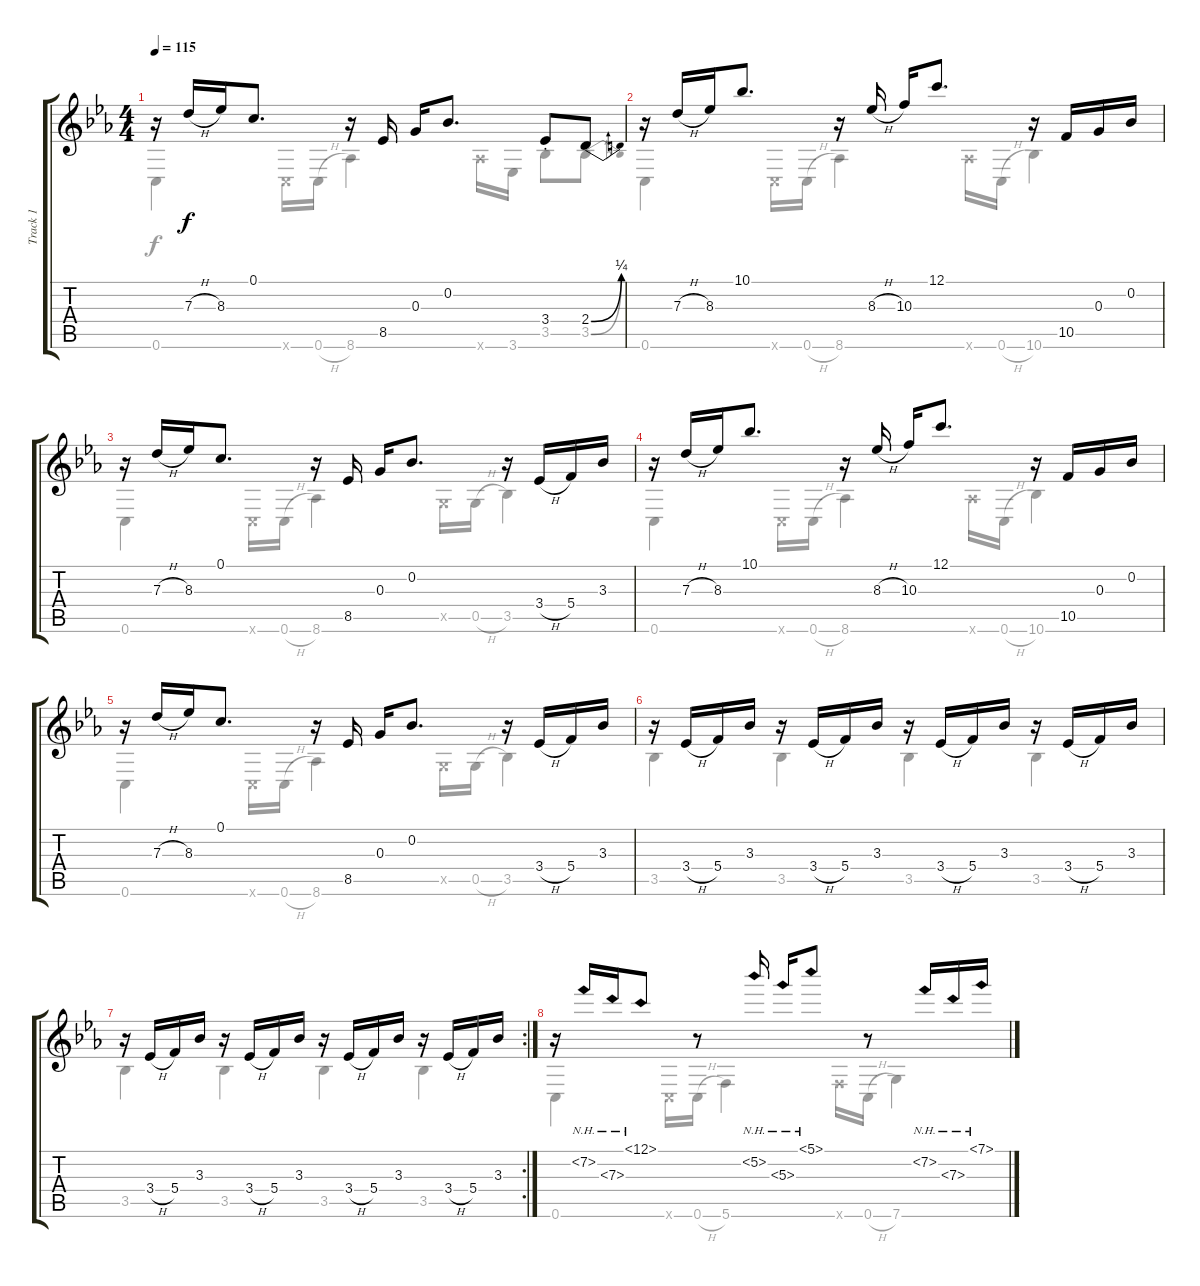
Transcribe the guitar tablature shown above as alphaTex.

\track ("Track 1" "Track 1") {instrument acousticguitarsteel}
\staff {score tabs}
\tuning (C4 Bb3 G3 C3 G2 C2) {hide}
\voice
\ts (4 4)
\tempo 115
\clef g2
\ks cminor
r.16{dy f} 7.3{h}.16 8.3.16 0.1.8{d} r.16 8.5.16 0.3.16 0.2.8{d} 3.4{st}.8 2.4{be (bend 0 0 60 1)}.8 |
r.16 7.3{h}.16 8.3.16 10.1.8{d} r.16 8.3{h}.16 10.3.16 12.1.8{d} r.16 10.5.16 0.3.16 0.2.16 |
r.16 7.3{h}.16 8.3.16 0.1.8{d} r.16 8.5.16 0.3.16 0.2.8{d} r.16 3.4{h}.16 5.4.16 3.3.16 |
r.16 7.3{h}.16 8.3.16 10.1.8{d} r.16 8.3{h}.16 10.3.16 12.1.8{d} r.16 10.5.16 0.3.16 0.2.16 |
r.16 7.3{h}.16 8.3.16 0.1.8{d} r.16 8.5.16 0.3.16 0.2.8{d} r.16 3.4{h}.16 5.4.16 3.3.16 |
r.16 3.4{h}.16 5.4.16 3.3.16 r.16 3.4{h}.16 5.4.16 3.3.16 r.16 3.4{h}.16 5.4.16 3.3.16 r.16 3.4{h}.16 5.4.16 3.3.16 |
\rc 2
r.16 3.4{h}.16 5.4.16 3.3.16 r.16 3.4{h}.16 5.4.16 3.3.16 r.16 3.4{h}.16 5.4.16 3.3.16 r.16 3.4{h}.16 5.4.16 3.3.16 |
r.16 7.2{nh}.16 7.3{nh}.16 12.1{nh}.8 r.8 5.2{nh}.16 5.3{nh}.16 5.1{nh}.8 r.8 7.2{nh}.16 7.3{nh}.16 7.1{nh}.16
\voice
\clef g2
\ottava regular
\simile none
\ks cminor
0.6.4{dy f} 0.6{x}.16 0.6{h}.16 8.6.4 8.6{x}.16 3.6.16 3.5.8 3.5{be (bend 0 0 60 1)}.8 |
0.6.4 0.6{x}.16 0.6{h}.16 8.6.4 8.6{x}.16 0.6{h}.16 10.6.4 |
0.6.4 0.6{x}.16 0.6{h}.16 8.6.4 0.5{x}.16 0.5{h}.16 3.5.4 |
0.6.4 0.6{x}.16 0.6{h}.16 8.6.4 8.6{x}.16 0.6{h}.16 10.6.4 |
0.6.4 0.6{x}.16 0.6{h}.16 8.6.4 0.5{x}.16 0.5{h}.16 3.5.4 |
3.5.4 3.5.4 3.5.4 3.5.4 |
3.5.4 3.5.4 3.5.4 3.5.4 |
0.6.4 0.6{x}.16 0.6{h}.16 5.6.4 5.6{x}.16 0.6{h}.16 7.6.4
